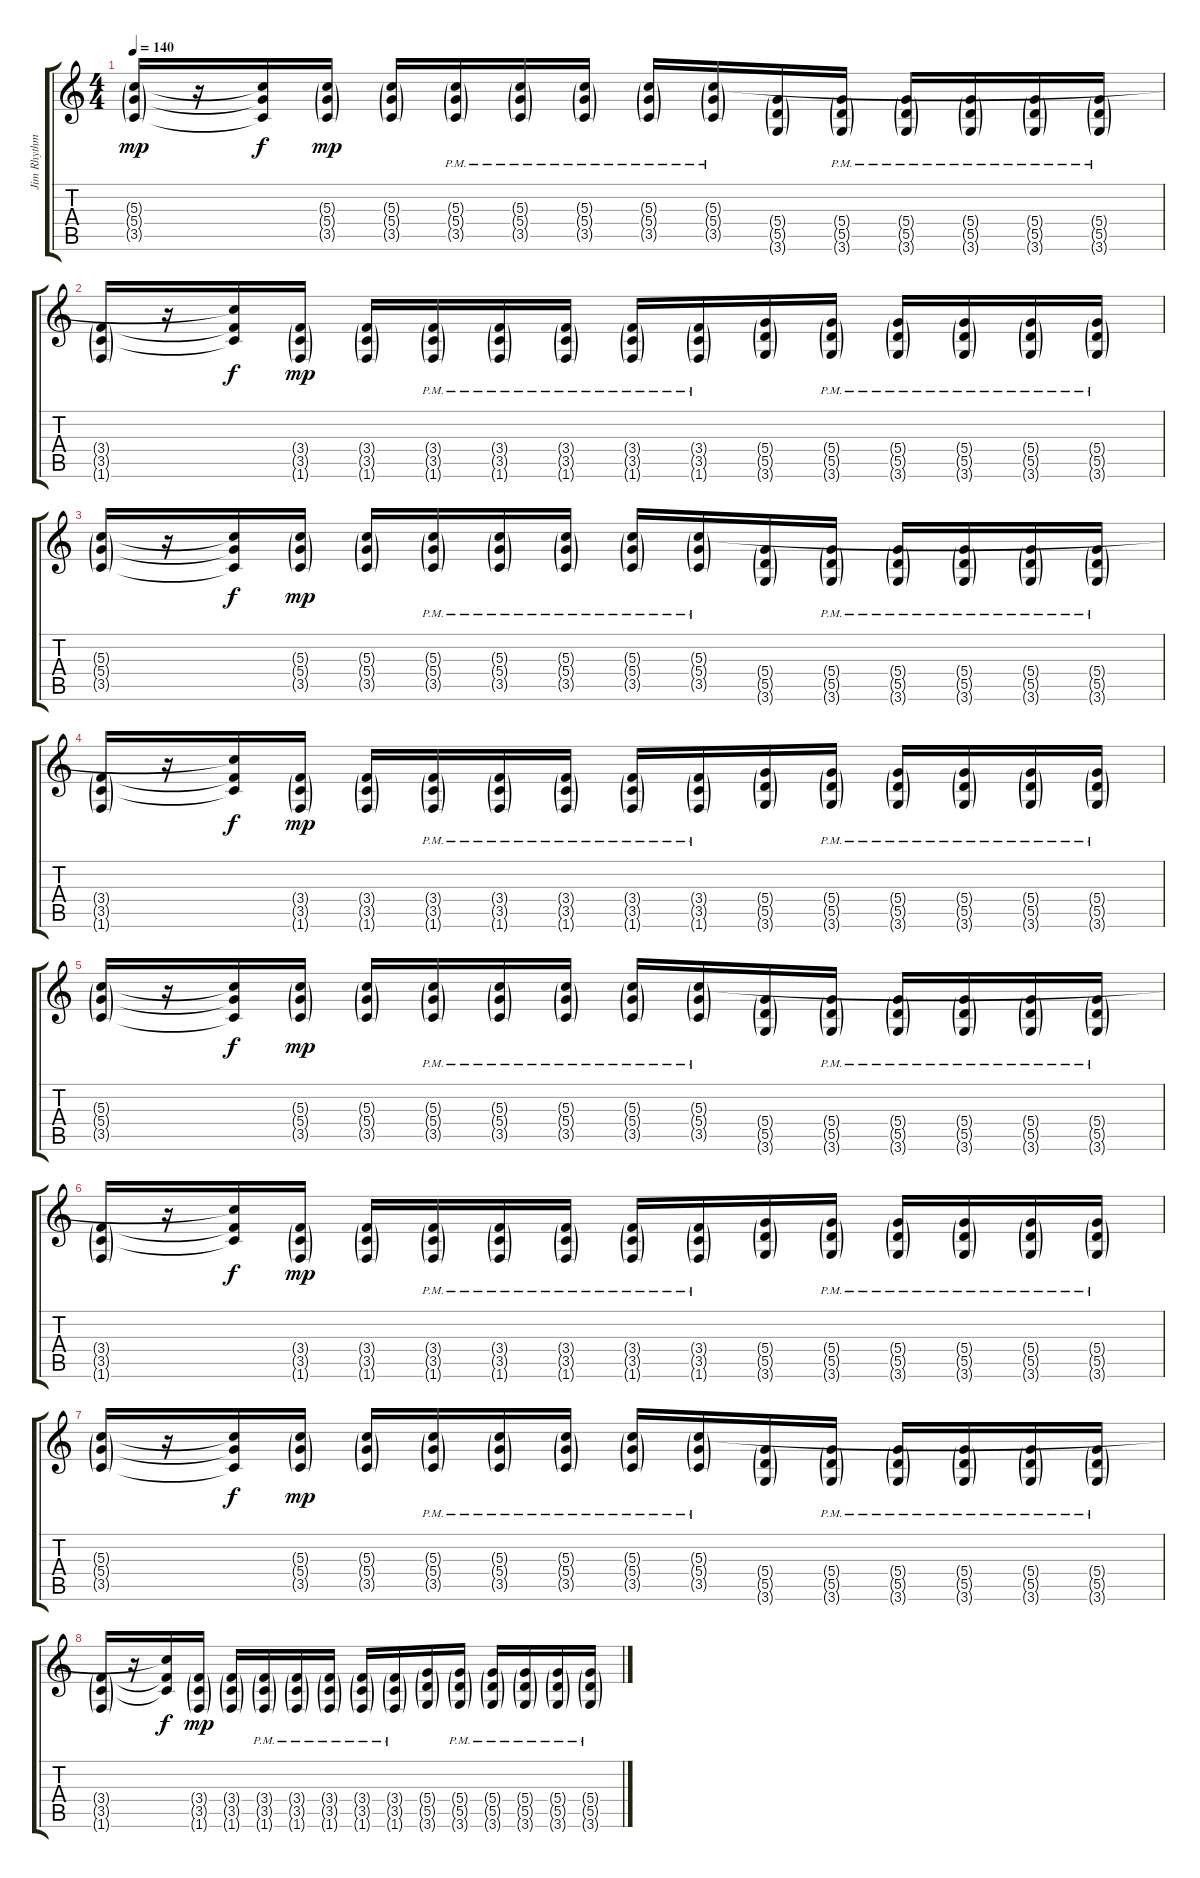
\track ("Jim Rhythm 1" "Jim Rhythm") {instrument distortionguitar}
\staff {score tabs}
\tuning (E4 B3 G3 D3 A2 E2) {hide}
\ts (4 4)
\tempo 140
\clef g2
\ks c
(5.3{g} 5.4{g} 3.5{g}).16{dy mp} r.16 (5.3{t} 5.4{t} 3.5{t}).16{dy f} (5.3{g} 5.4{g} 3.5{g}).16{dy mp} (5.3{g} 5.4{g} 3.5{g}).16 (5.3{g pm} 5.4{g pm} 3.5{g pm}).16 (5.3{g pm} 5.4{g pm} 3.5{g pm}).16 (5.3{g pm} 5.4{g pm} 3.5{g pm}).16 (5.3{g pm} 5.4{g pm} 3.5{g pm}).16 (5.3{g pm} 5.4{g pm} 3.5{g pm}).16 (5.4{g} 5.5{g} 3.6{g}).16 (5.4{g pm} 5.5{g pm} 3.6{g pm}).16 (5.4{g pm} 5.5{g pm} 3.6{g pm}).16 (5.4{g pm} 5.5{g pm} 3.6{g pm}).16 (5.4{g pm} 5.5{g pm} 3.6{g pm}).16 (5.4{g pm} 5.5{g pm} 3.6{g pm}).16 |
(3.4{g} 3.5{g} 1.6{g}).16 r.16 (5.3{t} 3.4{t} 3.5{t}).16{dy f} (3.4{g} 3.5{g} 1.6{g}).16{dy mp} (3.4{g} 3.5{g} 1.6{g}).16 (3.4{g pm} 3.5{g pm} 1.6{g}).16 (3.4{g pm} 3.5{g pm} 1.6{g}).16 (3.4{g pm} 3.5{g pm} 1.6{g}).16 (3.4{g pm} 3.5{g pm} 1.6{g}).16 (3.4{g pm} 3.5{g pm} 1.6{g}).16 (5.4{g} 5.5{g} 3.6{g}).16 (5.4{g pm} 5.5{g pm} 3.6{g pm}).16 (5.4{g pm} 5.5{g pm} 3.6{g pm}).16 (5.4{g pm} 5.5{g pm} 3.6{g pm}).16 (5.4{g pm} 5.5{g pm} 3.6{g pm}).16 (5.4{g pm} 5.5{g pm} 3.6{g pm}).16 |
(5.3{g} 5.4{g} 3.5{g}).16 r.16 (5.3{t} 5.4{t} 3.5{t}).16{dy f} (5.3{g} 5.4{g} 3.5{g}).16{dy mp} (5.3{g} 5.4{g} 3.5{g}).16 (5.3{g pm} 5.4{g pm} 3.5{g pm}).16 (5.3{g pm} 5.4{g pm} 3.5{g pm}).16 (5.3{g pm} 5.4{g pm} 3.5{g pm}).16 (5.3{g pm} 5.4{g pm} 3.5{g pm}).16 (5.3{g pm} 5.4{g pm} 3.5{g pm}).16 (5.4{g} 5.5{g} 3.6{g}).16 (5.4{g pm} 5.5{g pm} 3.6{g pm}).16 (5.4{g pm} 5.5{g pm} 3.6{g pm}).16 (5.4{g pm} 5.5{g pm} 3.6{g pm}).16 (5.4{g pm} 5.5{g pm} 3.6{g pm}).16 (5.4{g pm} 5.5{g pm} 3.6{g pm}).16 |
(3.4{g} 3.5{g} 1.6{g}).16 r.16 (5.3{t} 3.4{t} 3.5{t}).16{dy f} (3.4{g} 3.5{g} 1.6{g}).16{dy mp} (3.4{g} 3.5{g} 1.6{g}).16 (3.4{g pm} 3.5{g pm} 1.6{g}).16 (3.4{g pm} 3.5{g pm} 1.6{g}).16 (3.4{g pm} 3.5{g pm} 1.6{g}).16 (3.4{g pm} 3.5{g pm} 1.6{g}).16 (3.4{g pm} 3.5{g pm} 1.6{g}).16 (5.4{g} 5.5{g} 3.6{g}).16 (5.4{g pm} 5.5{g pm} 3.6{g pm}).16 (5.4{g pm} 5.5{g pm} 3.6{g pm}).16 (5.4{g pm} 5.5{g pm} 3.6{g pm}).16 (5.4{g pm} 5.5{g pm} 3.6{g pm}).16 (5.4{g pm} 5.5{g pm} 3.6{g pm}).16 |
(5.3{g} 5.4{g} 3.5{g}).16 r.16 (5.3{t} 5.4{t} 3.5{t}).16{dy f} (5.3{g} 5.4{g} 3.5{g}).16{dy mp} (5.3{g} 5.4{g} 3.5{g}).16 (5.3{g pm} 5.4{g pm} 3.5{g pm}).16 (5.3{g pm} 5.4{g pm} 3.5{g pm}).16 (5.3{g pm} 5.4{g pm} 3.5{g pm}).16 (5.3{g pm} 5.4{g pm} 3.5{g pm}).16 (5.3{g pm} 5.4{g pm} 3.5{g pm}).16 (5.4{g} 5.5{g} 3.6{g}).16 (5.4{g pm} 5.5{g pm} 3.6{g pm}).16 (5.4{g pm} 5.5{g pm} 3.6{g pm}).16 (5.4{g pm} 5.5{g pm} 3.6{g pm}).16 (5.4{g pm} 5.5{g pm} 3.6{g pm}).16 (5.4{g pm} 5.5{g pm} 3.6{g pm}).16 |
(3.4{g} 3.5{g} 1.6{g}).16 r.16 (5.3{t} 3.4{t} 3.5{t}).16{dy f} (3.4{g} 3.5{g} 1.6{g}).16{dy mp} (3.4{g} 3.5{g} 1.6{g}).16 (3.4{g pm} 3.5{g pm} 1.6{g}).16 (3.4{g pm} 3.5{g pm} 1.6{g}).16 (3.4{g pm} 3.5{g pm} 1.6{g}).16 (3.4{g pm} 3.5{g pm} 1.6{g}).16 (3.4{g pm} 3.5{g pm} 1.6{g}).16 (5.4{g} 5.5{g} 3.6{g}).16 (5.4{g pm} 5.5{g pm} 3.6{g pm}).16 (5.4{g pm} 5.5{g pm} 3.6{g pm}).16 (5.4{g pm} 5.5{g pm} 3.6{g pm}).16 (5.4{g pm} 5.5{g pm} 3.6{g pm}).16 (5.4{g pm} 5.5{g pm} 3.6{g pm}).16 |
(5.3{g} 5.4{g} 3.5{g}).16 r.16 (5.3{t} 5.4{t} 3.5{t}).16{dy f} (5.3{g} 5.4{g} 3.5{g}).16{dy mp} (5.3{g} 5.4{g} 3.5{g}).16 (5.3{g pm} 5.4{g pm} 3.5{g pm}).16 (5.3{g pm} 5.4{g pm} 3.5{g pm}).16 (5.3{g pm} 5.4{g pm} 3.5{g pm}).16 (5.3{g pm} 5.4{g pm} 3.5{g pm}).16 (5.3{g pm} 5.4{g pm} 3.5{g pm}).16 (5.4{g} 5.5{g} 3.6{g}).16 (5.4{g pm} 5.5{g pm} 3.6{g pm}).16 (5.4{g pm} 5.5{g pm} 3.6{g pm}).16 (5.4{g pm} 5.5{g pm} 3.6{g pm}).16 (5.4{g pm} 5.5{g pm} 3.6{g pm}).16 (5.4{g pm} 5.5{g pm} 3.6{g pm}).16 |
(3.4{g} 3.5{g} 1.6{g}).16 r.16 (5.3{t} 3.4{t} 3.5{t}).16{dy f} (3.4{g} 3.5{g} 1.6{g}).16{dy mp} (3.4{g} 3.5{g} 1.6{g}).16 (3.4{g pm} 3.5{g pm} 1.6{g}).16 (3.4{g pm} 3.5{g pm} 1.6{g}).16 (3.4{g pm} 3.5{g pm} 1.6{g}).16 (3.4{g pm} 3.5{g pm} 1.6{g}).16 (3.4{g pm} 3.5{g pm} 1.6{g}).16 (5.4{g} 5.5{g} 3.6{g}).16 (5.4{g pm} 5.5{g pm} 3.6{g pm}).16 (5.4{g pm} 5.5{g pm} 3.6{g pm}).16 (5.4{g pm} 5.5{g pm} 3.6{g pm}).16 (5.4{g pm} 5.5{g pm} 3.6{g pm}).16 (5.4{g pm} 5.5{g pm} 3.6{g pm}).16
